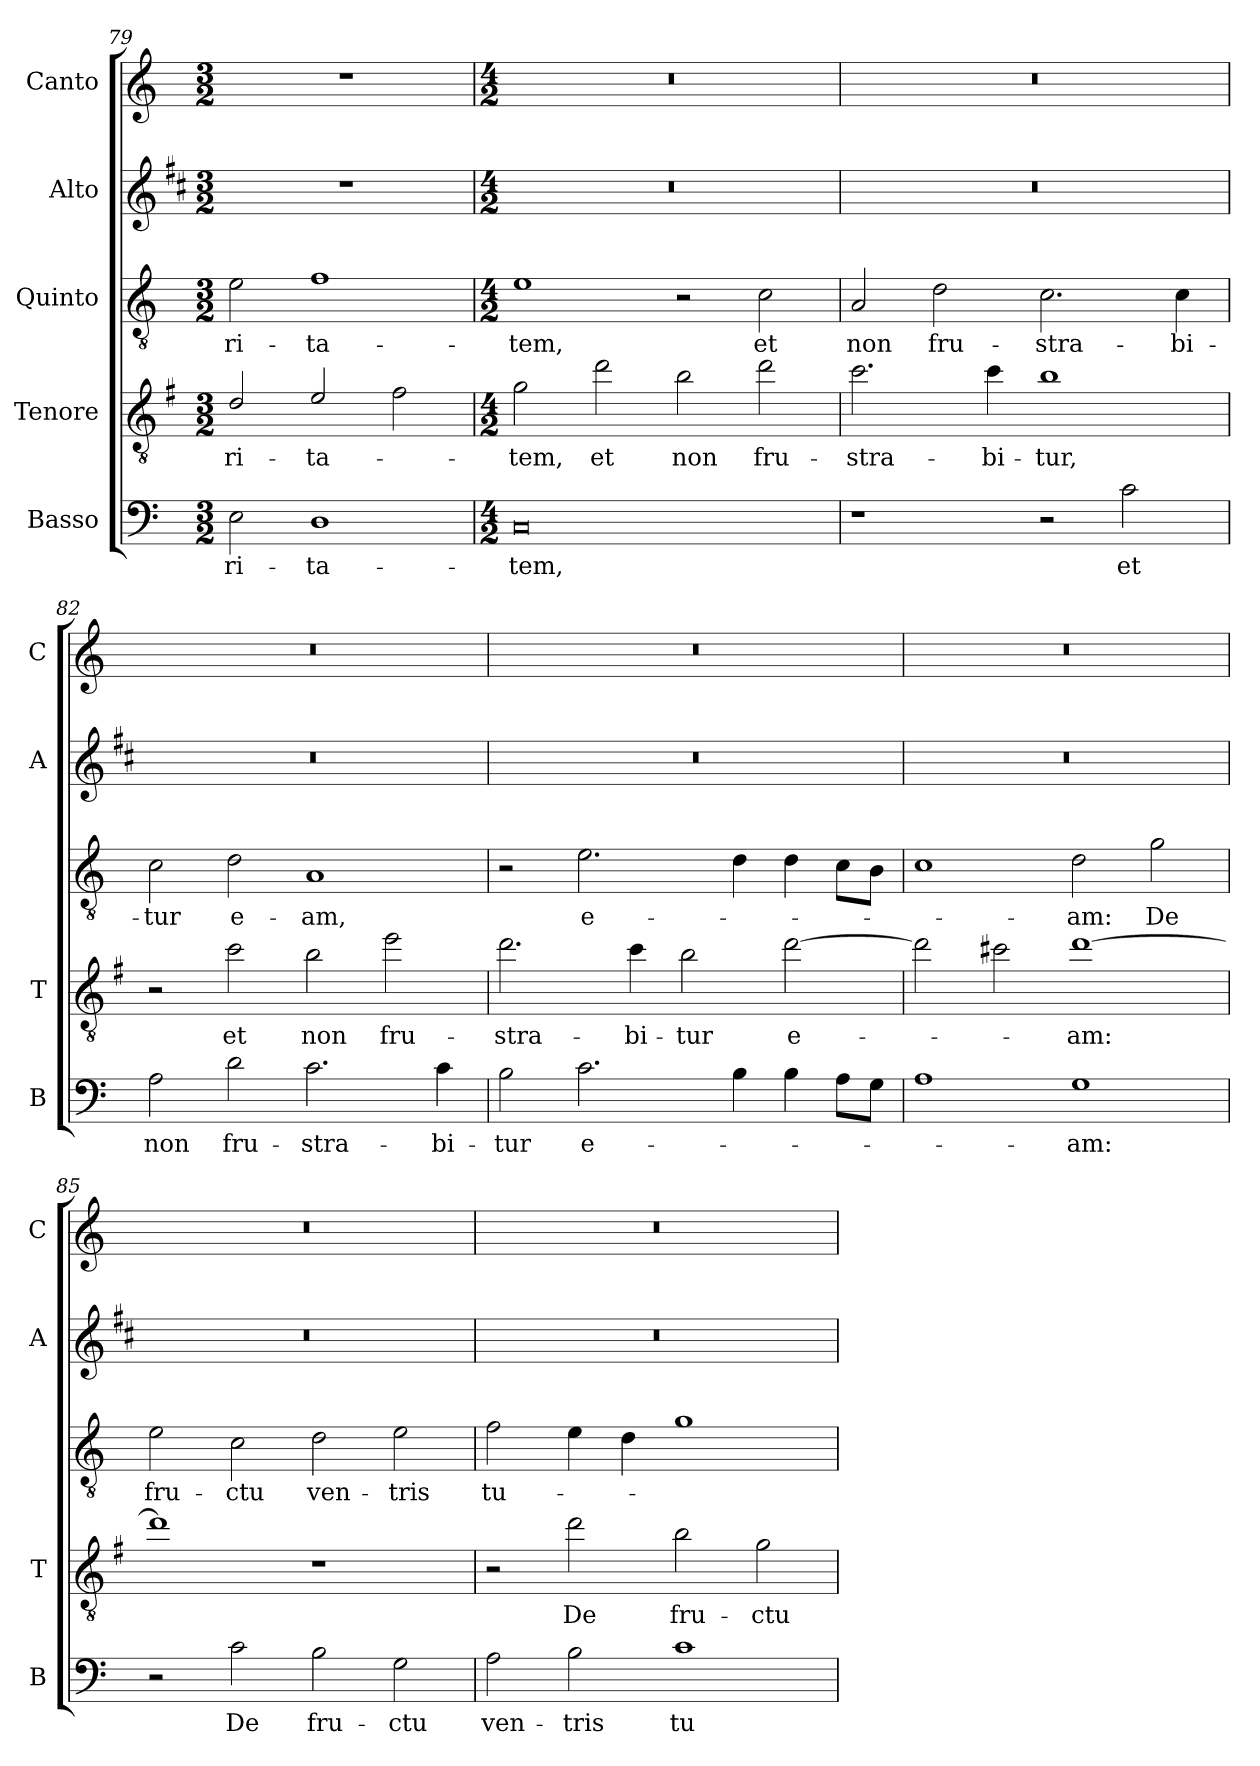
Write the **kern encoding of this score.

**kern	**text	**kern	**text	**kern	**text	**kern	**kern
*part5	*part5	*part4	*part4	*part3	*part3	*part2	*part1
*staff5	*staff5	*staff4	*staff4	*staff3	*staff3	*staff2	*staff1
*I"Basso	*	*I"Tenore	*	*I"Quinto	*	*I"Alto	*I"Canto
*I'B	*	*I'T	*	*	*	*I'A	*I'C
*clefF4	*	*clefGv2	*	*clefGv2	*	*clefG2	*clefG2
*	*	*ITrd4c7	*	*	*	*ITrd1c2	*
*k[]	*	*k[]	*	*k[]	*	*k[]	*k[]
*C:	*	*C:	*	*C:	*	*C:	*C:
*M3/2	*	*M3/2	*	*M3/2	*	*M3/2	*M3/2
=79	=79	=79	=79	=79	=79	=79	=79
!	!LO:LY:b	!	!LO:LY:b	!	!LO:LY:b	!	!
2E\	-ri-	2G/	-ri-	2e\	-ri-	1.r	1.r
!	!LO:LY:b	!	!LO:LY:b	!	!LO:LY:b	!	!
1D	-ta-	2A/	-ta-	1f	-ta-	.	.
.	.	2B\	.	.	.	.	.
!!LO:LB:g=z
=80	=80	=80	=80	=80	=80	=80	=80
*M4/2	*	*M4/2	*	*M4/2	*	*M4/2	*M4/2
!	!LO:LY:b	!	!LO:LY:b	!	!LO:LY:b	!	!
0C	-tem,	2c\	-tem,	1e	-tem,	0r	0r
!	!	!	!LO:LY:b	!	!	!	!
.	.	2g\	et	.	.	.	.
!	!	!	!LO:LY:b	!	!	!	!
.	.	2e\	non	2r	.	.	.
!	!	!	!LO:LY:b	!	!LO:LY:b	!	!
.	.	2g\	fru-	2c\	et	.	.
=81	=81	=81	=81	=81	=81	=81	=81
!	!	!	!LO:LY:b	!	!LO:LY:b	!	!
1r	.	2.f\	-stra-	2A/	non	0r	0r
!	!	!	!	!	!LO:LY:b	!	!
.	.	.	.	2d\	fru-	.	.
!	!	!	!LO:LY:b	!	!	!	!
.	.	4f\	-bi-	.	.	.	.
!	!	!	!LO:LY:b	!	!LO:LY:b	!	!
2r	.	1e	-tur,	2.c\	-stra-	.	.
!	!LO:LY:b	!	!	!	!	!	!
2c\	et	.	.	.	.	.	.
!	!	!	!	!	!LO:LY:b	!	!
.	.	.	.	4c\	-bi-	.	.
=82	=82	=82	=82	=82	=82	=82	=82
!	!LO:LY:b	!	!	!	!LO:LY:b	!	!
2A\	non	2r	.	2c\	-tur	0r	0r
!	!LO:LY:b	!	!LO:LY:b	!	!LO:LY:b	!	!
2d\	fru-	2f\	et	2d\	e-	.	.
!	!LO:LY:b	!	!LO:LY:b	!	!LO:LY:b	!	!
2.c\	-stra-	2e\	non	1A	-am,	.	.
!	!	!	!LO:LY:b	!	!	!	!
.	.	2a\	fru-	.	.	.	.
!	!LO:LY:b	!	!	!	!	!	!
4c\	-bi-	.	.	.	.	.	.
=83	=83	=83	=83	=83	=83	=83	=83
!	!LO:LY:b	!	!LO:LY:b	!	!	!	!
2B\	-tur	2.g\	-stra-	2r	.	0r	0r
!	!LO:LY:b	!	!	!	!LO:LY:b	!	!
2.c\	e-	.	.	2.e\	e-	.	.
!	!	!	!LO:LY:b	!	!	!	!
.	.	4f\	-bi-	.	.	.	.
!	!	!	!LO:LY:b	!	!	!	!
.	.	2e\	-tur	.	.	.	.
4B\	.	.	.	4d\	.	.	.
!	!	!	!LO:LY:b	!	!	!	!
4B\	.	[2g\	e-	4d\	.	.	.
8A\L	.	.	.	8c\L	.	.	.
8G\J	.	.	.	8B\J	.	.	.
=84	=84	=84	=84	=84	=84	=84	=84
1A	.	2g\]	.	1c	.	0r	0r
.	.	2f#X\	.	.	.	.	.
!	!LO:LY:b	!	!LO:LY:b	!	!LO:LY:b	!	!
1G	-am:	[1g	-am:	2d\	-am:	.	.
!	!	!	!	!	!LO:LY:b	!	!
.	.	.	.	2g\	De	.	.
!!LO:LB:g=z
=85	=85	=85	=85	=85	=85	=85	=85
!	!	!	!	!	!LO:LY:b	!	!
2r	.	1g]	.	2e\	fru-	0r	0r
!	!LO:LY:b	!	!	!	!LO:LY:b	!	!
2c\	De	.	.	2c\	-ctu	.	.
!	!LO:LY:b	!	!	!	!LO:LY:b	!	!
2B\	fru-	1r	.	2d\	ven-	.	.
!	!LO:LY:b	!	!	!	!LO:LY:b	!	!
2G\	-ctu	.	.	2e\	-tris	.	.
=86	=86	=86	=86	=86	=86	=86	=86
!	!LO:LY:b	!	!	!	!LO:LY:b	!	!
2A\	ven-	2r	.	2f\	tu-	0r	0r
!	!LO:LY:b	!	!LO:LY:b	!	!	!	!
2B\	-tris	2g\	De	4e\	.	.	.
.	.	.	.	4d\	.	.	.
!	!LO:LY:b	!	!LO:LY:b	!	!	!	!
1c	tu-	2e\	fru-	1g	.	.	.
!	!	!	!LO:LY:b	!	!	!	!
.	.	2c\	-ctu	.	.	.	.
=	=	=	=	=	=	=	=
*-	*-	*-	*-	*-	*-	*-	*-
